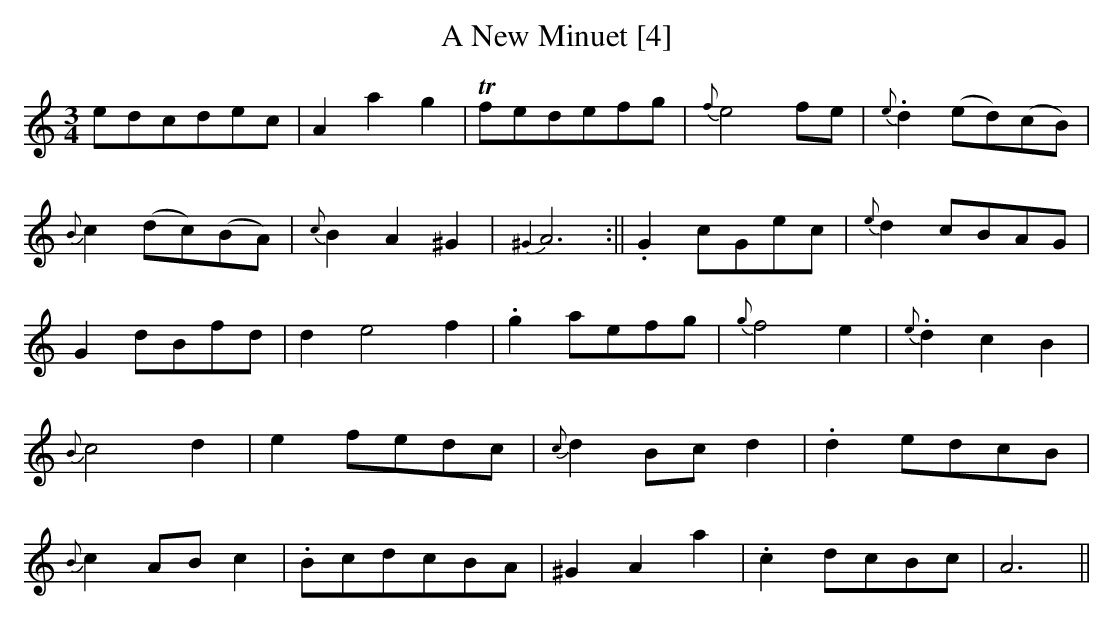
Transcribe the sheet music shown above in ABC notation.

X:1
T:New Minuet [4], A
M:3/4
L:1/8
K:Amin
edcdec|A2a2g2|Tfedefg|{f}e4 fe|{e}.d2 (ed)(cB)|
{B}c2 (dc)(BA)|{c}B2A2^G2|{^G2}A6:||.G2 cGec|{e}d2 cBAG|
G2 dBfd|d2 e4 f2|.g2 aefg|{g}f4 e2|{e}.d2c2B2|
{B}c4 d2|e2 fedc|{c}d2 Bc d2|.d2 edcB|
{B}c2 AB c2|.BcdcBA|^G2A2a2|.c2 dcBc|A6||
